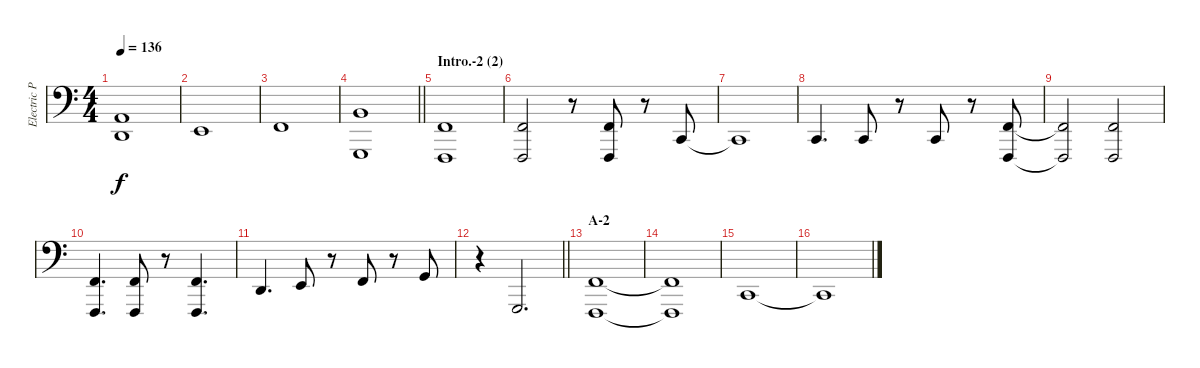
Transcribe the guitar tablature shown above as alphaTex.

\track ("Electric Piano II (Bass - Left Hand)" "Electric P") {instrument electricgrandpiano}
\staff {score}
\tuning (G2 D2 A1 D1) {hide}
\ts (4 4)
\tempo 136
\clef f4
\ks c
(2.1 0.2).1{dy f} |
2.2.1 |
3.2.1 |
\barLineRight lightlight
(4.1 5.4).1 |
\section ("" "Intro.-2 (2)")
(3.2 3.4).1 |
(3.2 3.4).2 r.8 (3.2 3.4).8 r.8 3.3.8 |
3.3{t}.1 |
3.3.4{d} 3.3.8 r.8 3.3.8 r.8 (3.2 3.4).8 |
(3.2{t} 3.4{t}).2 (3.2 3.4).2 |
(3.2 3.4).4{d} (3.2 3.4).8 r.8 (3.2 3.4).4{d} |
0.2.4{d} 2.2.8 r.8 3.2.8 r.8 0.1.8 |
\barLineRight lightlight
r.4 5.4.2{d} |
\section ("" "A-2")
(3.2 3.4).1 |
(3.2{t} 3.4{t}).1 |
3.3.1 |
3.3{t}.1
